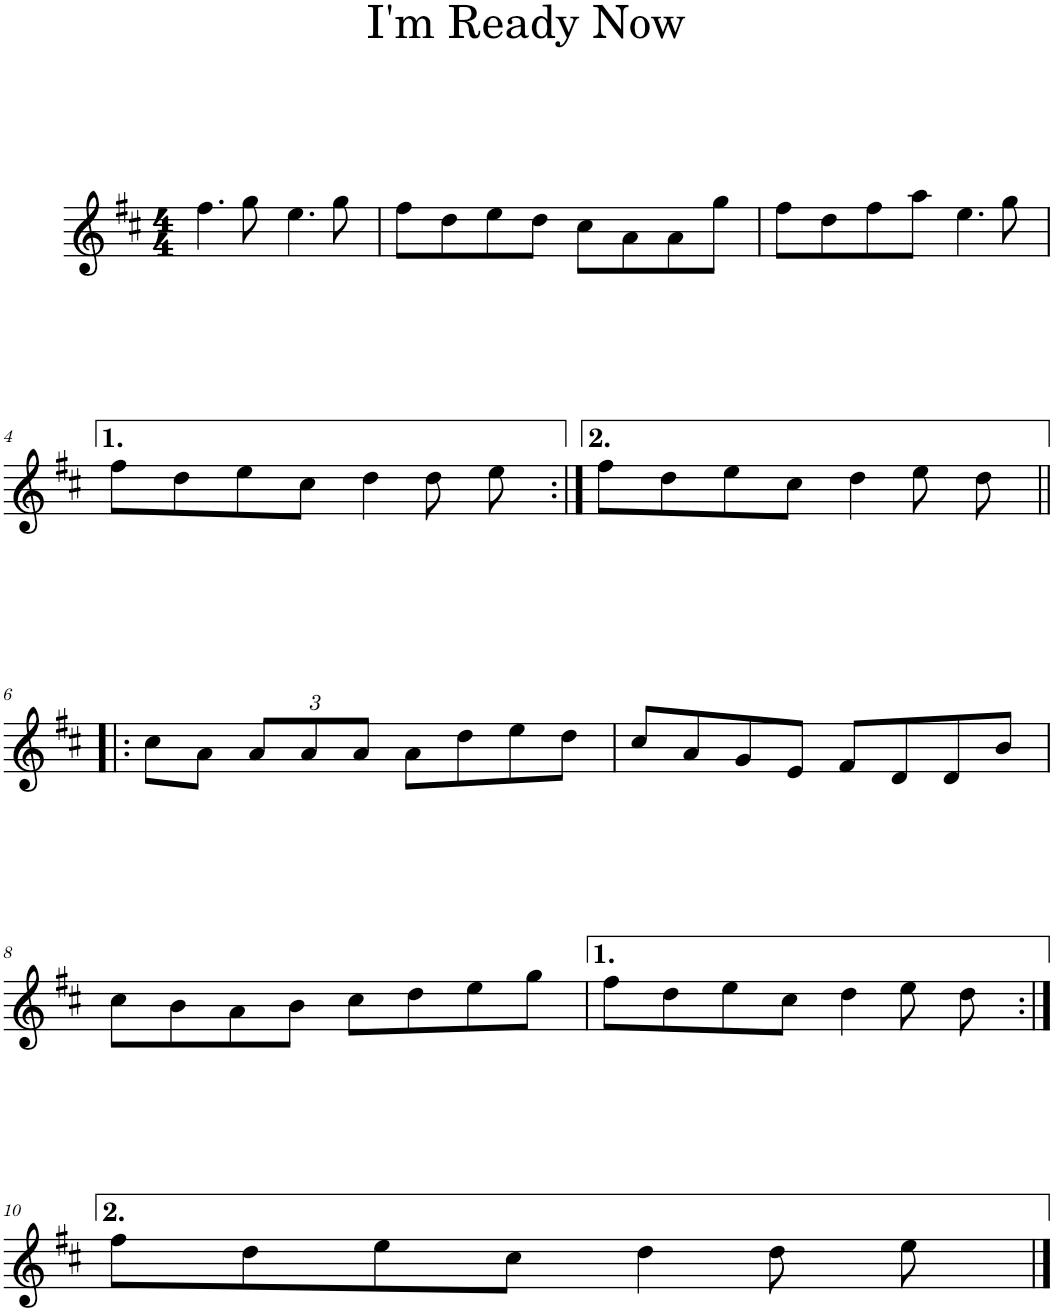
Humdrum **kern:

**kern
*part1
*staff1
*I"Voice
*I'V
*clefG2
*k[f#c#]
*M4/4
=1
4.ff#\
8gg\
4.ee\
8gg\
=2
8ff#\L
8dd\
8ee\
8dd\J
8cc#\L
8a\
8a\
8gg\J
=3
8ff#\L
8dd\
8ff#\
8aa\J
4.ee\
8gg\
!!LO:LB:g=z
=4
8ff#\L
8dd\
8ee\
8cc#\J
4dd\
8dd\
8ee\
=5:|!
8ff#\L
8dd\
8ee\
8cc#\J
4dd\
8ee\
8dd\
!!LO:LB:g=z
=6!|:
8cc#\L
8a\J
*Xbrackettup
12a/L
12a/
12a/J
8a\L
8dd\
8ee\
8dd\J
=7
8cc#/L
8a/
8g/
8e/J
8f#/L
8d/
8d/
8b/J
!!LO:LB:g=z
=8
8cc#\L
8b\
8a\
8b\J
8cc#\L
8dd\
8ee\
8gg\J
=9
8ff#\L
8dd\
8ee\
8cc#\J
4dd\
8ee\
8dd\
!!LO:LB:g=z
=10:|!
8ff#\L
8dd\
8ee\
8cc#\J
4dd\
8dd\
8ee\
==
*-
